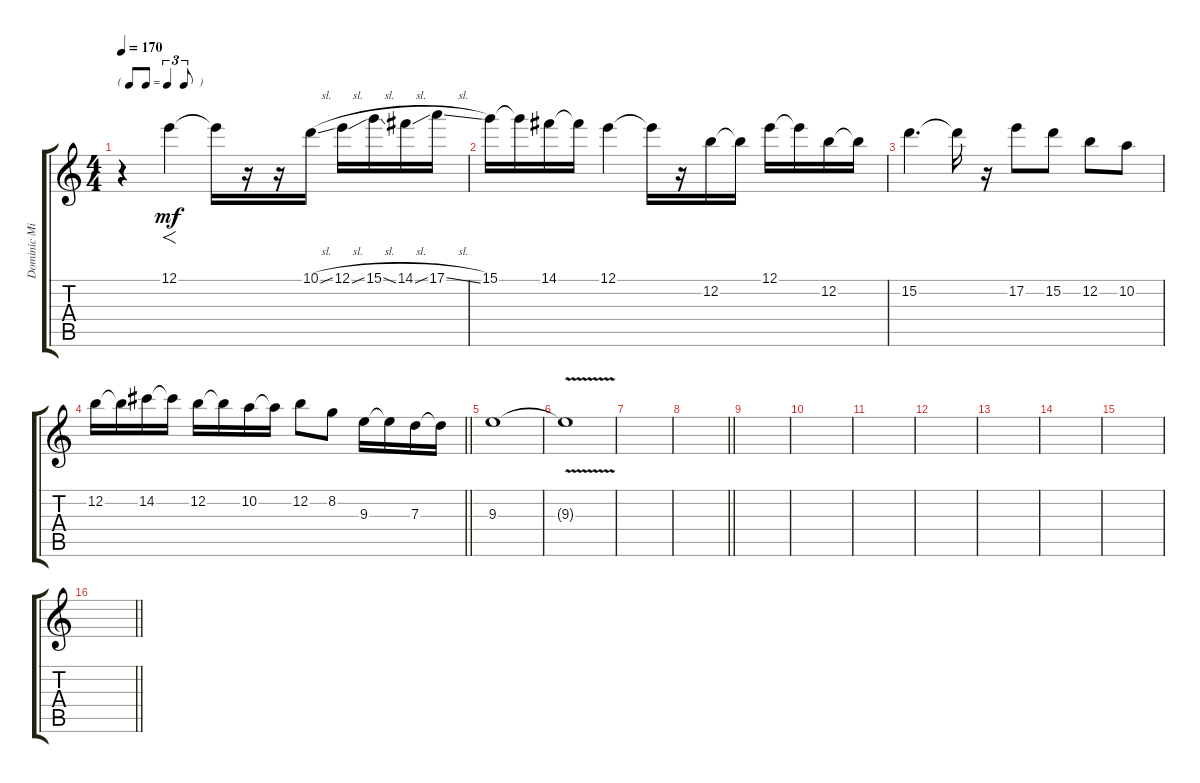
\track ("Dominic Miller" "Dominic Mi") {instrument electricguitarclean}
\staff {score tabs}
\tuning (E4 B3 G3 D3 A2 E2) {hide}
\ts (4 4)
\tf triplet8th
\tempo 170
\clef g2
\ks c
r.4{dy mf} 12.1.4{f} 12.1{t}.16 r.16 r.16 10.1{sl}.16 12.1{sl}.16 15.1{sl}.16 14.1{sl}.16 17.1{sl}.16 |
15.1.16 15.1{t}.16 14.1.16 14.1{t}.16 12.1.4 12.1{t}.16 r.16 12.2.16 12.2{t}.16 12.1.16 12.1{t}.16 12.2.16 12.2{t}.16 |
15.2.4{d} 15.2{t}.16 r.16 17.2.8 15.2.8 12.2.8 10.2.8 |
\barLineRight lightlight
12.2.16 12.2{t}.16 14.2.16 14.2{t}.16 12.2.16 12.2{t}.16 10.2.16 10.2{t}.16 12.2.8 8.2.8 9.3.16 9.3{t}.16 7.3.16 7.3{t}.16 |
9.3.1{volume 0} |
9.3{v t}.1 |
|
\barLineRight lightlight
|
|
|
|
|
|
|
|
\barLineRight lightlight
